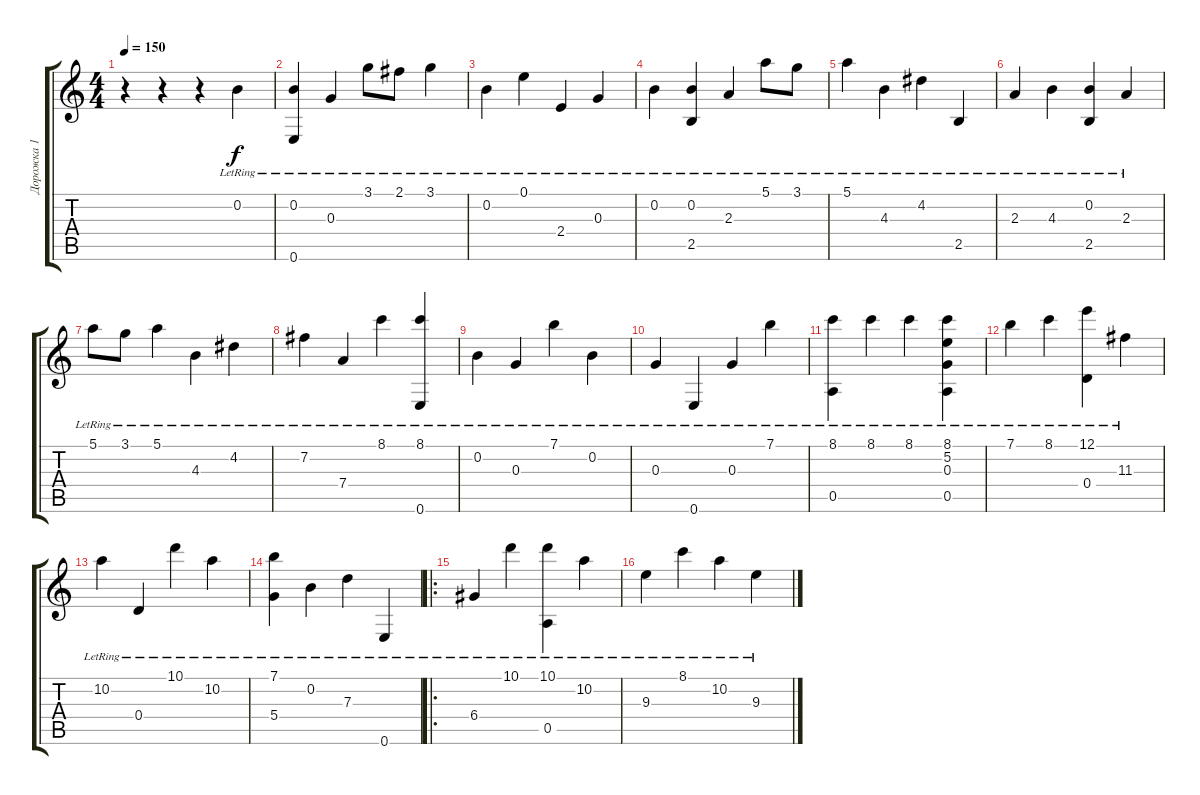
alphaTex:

\track ("Дорожка 1" "Дорожка 1") {instrument electricguitarjazz}
\staff {score tabs}
\tuning (E4 B3 G3 D3 A2 E2) {hide}
\ts (4 4)
\tempo 150
\clef g2
\ks c
r.4{dy f instrument electricguitarjazz} r.4 r.4 0.2{lr}.4 |
(0.2{lr} 0.6{lr}).4{volume 13} 0.3{lr}.4 3.1{lr}.8 2.1{lr}.8 3.1{lr}.4 |
0.2{lr}.4 0.1{lr}.4 2.4{lr}.4 0.3{lr}.4 |
0.2{lr}.4 (0.2{lr} 2.5{lr}).4 2.3{lr}.4 5.1{lr}.8 3.1{lr}.8 |
5.1{lr}.4 4.3{lr}.4 4.2{lr}.4 2.5{lr}.4 |
2.3{lr}.4 4.3{lr}.4 (0.2{lr} 2.5{lr}).4 2.3{lr}.4 |
5.1{lr}.8 3.1{lr}.8 5.1{lr}.4 4.3{lr}.4 4.2{lr}.4 |
7.2{lr}.4 7.4{lr}.4 8.1{lr}.4 (8.1{lr} 0.6{lr}).4 |
0.2{lr}.4 0.3{lr}.4 7.1{lr}.4 0.2{lr}.4 |
0.3{lr}.4 0.6{lr}.4 0.3{lr}.4 7.1{lr}.4 |
(8.1{lr} 0.5{lr}).4 8.1{lr}.4 8.1{lr}.4 (8.1{lr} 5.2{lr} 0.3{lr} 0.5{lr}).4 |
7.1{lr}.4 8.1{lr}.4 (12.1{lr} 0.4{lr}).4 11.3{lr}.4 |
10.2{lr}.4 0.4{lr}.4 10.1{lr}.4 10.2{lr}.4 |
(7.1{lr} 5.4{lr}).4 0.2{lr}.4 7.3{lr}.4 0.6{lr}.4 |
\ro
6.4{lr}.4 10.1{lr}.4 (10.1{lr} 0.5{lr}).4 10.2{lr}.4 |
9.3{lr}.4 8.1{lr}.4 10.2{lr}.4 9.3{lr}.4
